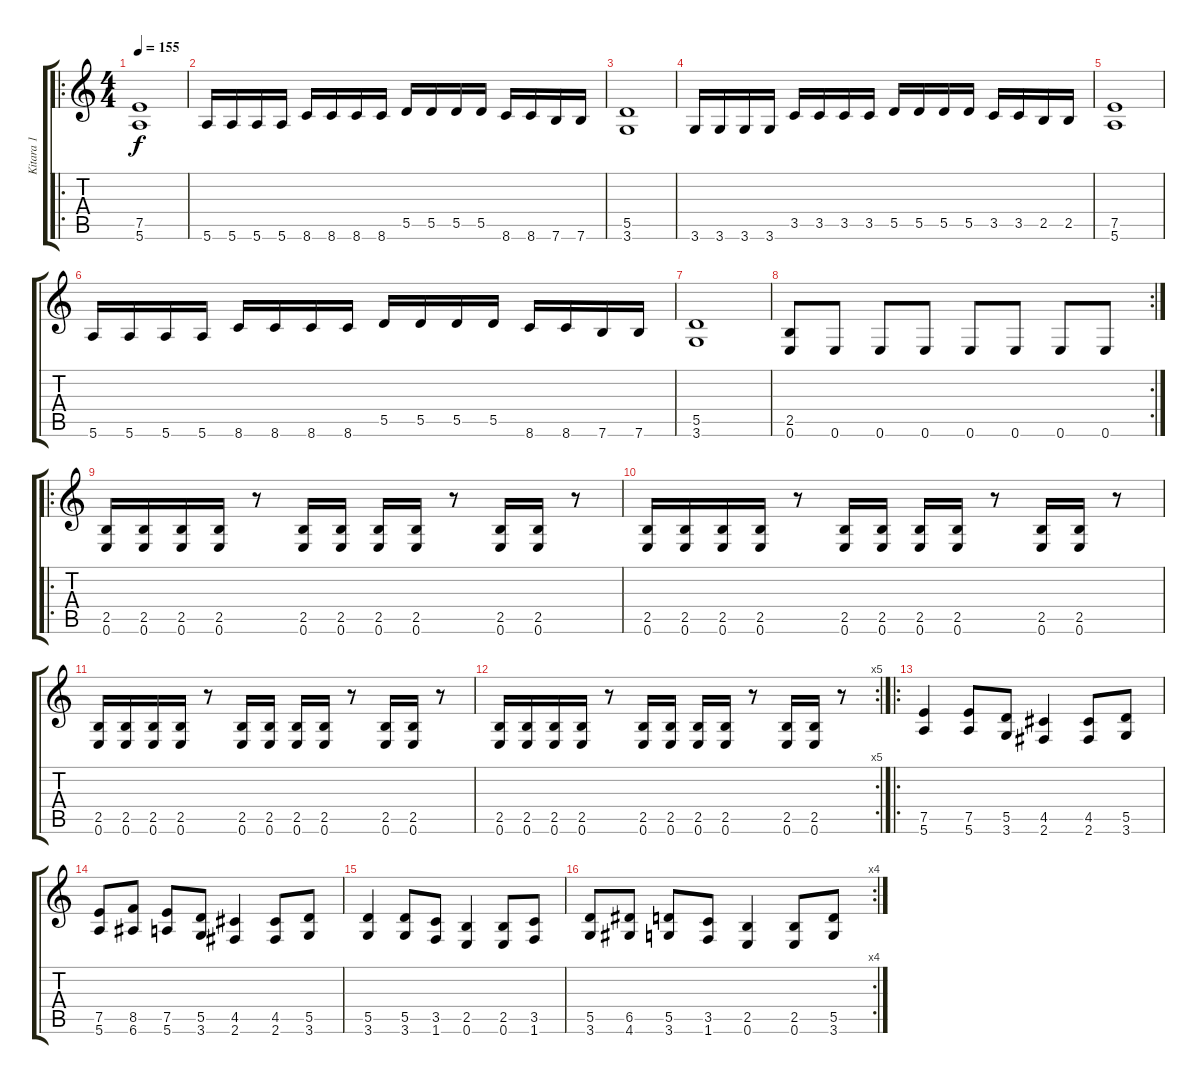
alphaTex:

\track ("Kitara 1" "Kitara 1") {instrument distortionguitar}
\staff {score tabs}
\tuning (E4 B3 G3 D3 A2 E2) {hide}
\ro
\ts (4 4)
\tempo 155
\clef g2
\ks c
(7.5 5.6).1{dy f} |
5.6.16 5.6.16 5.6.16 5.6.16 8.6.16 8.6.16 8.6.16 8.6.16 5.5.16 5.5.16 5.5.16 5.5.16 8.6.16 8.6.16 7.6.16 7.6.16 |
(5.5 3.6).1 |
3.6.16 3.6.16 3.6.16 3.6.16 3.5.16 3.5.16 3.5.16 3.5.16 5.5.16 5.5.16 5.5.16 5.5.16 3.5.16 3.5.16 2.5.16 2.5.16 |
(7.5 5.6).1 |
5.6.16 5.6.16 5.6.16 5.6.16 8.6.16 8.6.16 8.6.16 8.6.16 5.5.16 5.5.16 5.5.16 5.5.16 8.6.16 8.6.16 7.6.16 7.6.16 |
(5.5 3.6).1 |
\rc 2
(2.5 0.6).8 0.6.8 0.6.8 0.6.8 0.6.8 0.6.8 0.6.8 0.6.8 |
\ro
(2.5 0.6).16 (2.5 0.6).16 (2.5 0.6).16 (2.5 0.6).16 r.8 (2.5 0.6).16 (2.5 0.6).16 (2.5 0.6).16 (2.5 0.6).16 r.8 (2.5 0.6).16 (2.5 0.6).16 r.8 |
(2.5 0.6).16 (2.5 0.6).16 (2.5 0.6).16 (2.5 0.6).16 r.8 (2.5 0.6).16 (2.5 0.6).16 (2.5 0.6).16 (2.5 0.6).16 r.8 (2.5 0.6).16 (2.5 0.6).16 r.8 |
(2.5 0.6).16 (2.5 0.6).16 (2.5 0.6).16 (2.5 0.6).16 r.8 (2.5 0.6).16 (2.5 0.6).16 (2.5 0.6).16 (2.5 0.6).16 r.8 (2.5 0.6).16 (2.5 0.6).16 r.8 |
\rc 5
(2.5 0.6).16 (2.5 0.6).16 (2.5 0.6).16 (2.5 0.6).16 r.8 (2.5 0.6).16 (2.5 0.6).16 (2.5 0.6).16 (2.5 0.6).16 r.8 (2.5 0.6).16 (2.5 0.6).16 r.8 |
\ro
(7.5 5.6).4 (7.5 5.6).8 (5.5 3.6).8 (4.5 2.6).4 (4.5 2.6).8 (5.5 3.6).8 |
(7.5 5.6).8 (8.5 6.6).8 (7.5 5.6).8 (5.5 3.6).8 (4.5 2.6).4 (4.5 2.6).8 (5.5 3.6).8 |
(5.5 3.6).4 (5.5 3.6).8 (3.5 1.6).8 (2.5 0.6).4 (2.5 0.6).8 (3.5 1.6).8 |
\rc 4
(5.5 3.6).8 (6.5 4.6).8 (5.5 3.6).8 (3.5 1.6).8 (2.5 0.6).4 (2.5 0.6).8 (5.5 3.6).8
